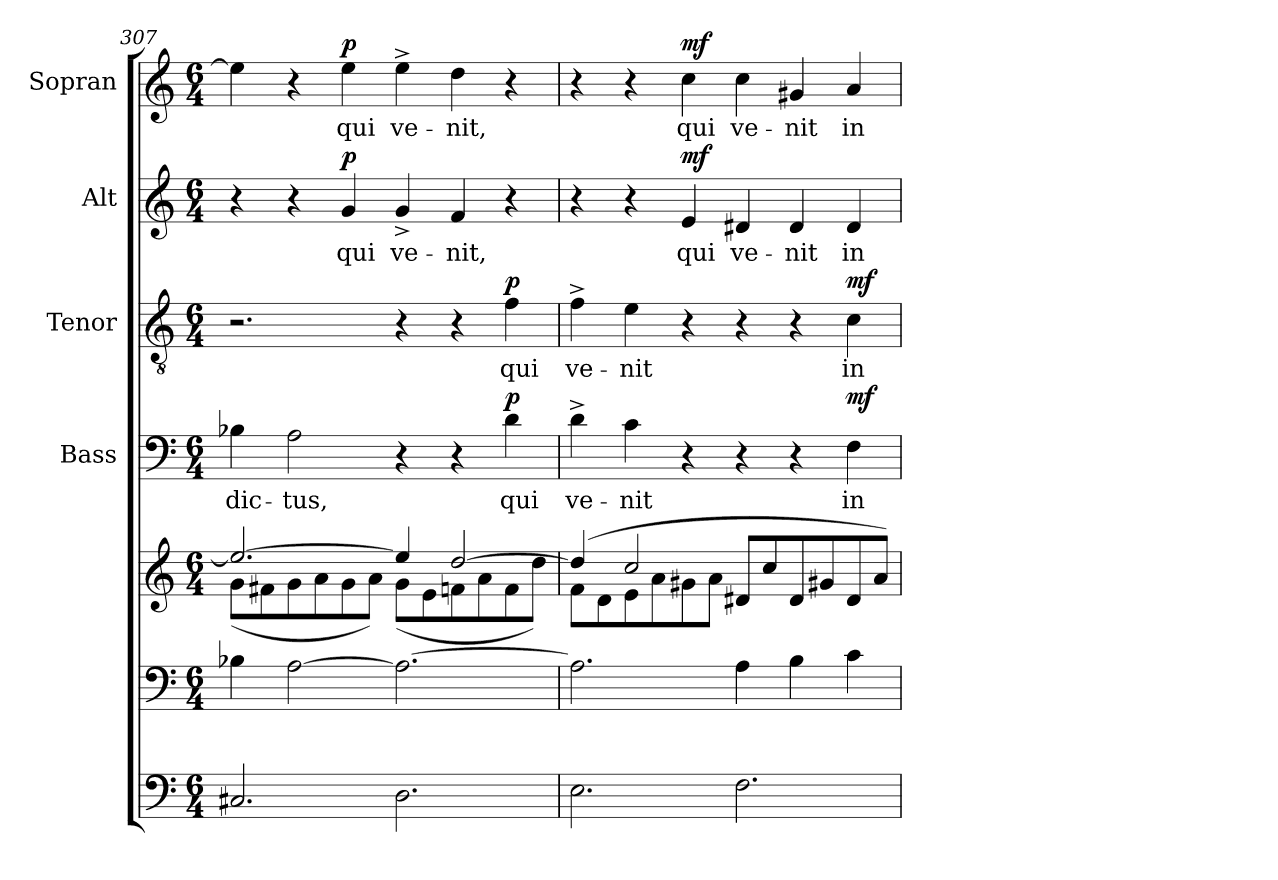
**kern	**kern	**kern	**kern	**text	**dynam	**kern	**text	**dynam	**kern	**text	**dynam	**kern	**text	**dynam
*part6	*part5	*part5	*part4	*part4	*part4	*part3	*part3	*part3	*part2	*part2	*part2	*part1	*part1	*part1
*staff7	*staff6	*staff5	*staff4	*staff4	*staff4	*staff3	*staff3	*staff3	*staff2	*staff2	*staff2	*staff1	*staff1	*staff1
*	*	*	*I"Bass	*	*	*I"Tenor	*	*	*I"Alt	*	*	*I"Sopran	*	*
*	*	*	*I'B.	*	*	*I'T.	*	*	*I'A.	*	*	*I'S.	*	*
*clefF4	*clefF4	*clefG2	*clefF4	*	*	*clefGv2	*	*	*clefG2	*	*	*clefG2	*	*
*ITrd7c12	*	*	*	*	*	*	*	*	*	*	*	*	*	*
*k[]	*k[]	*k[]	*k[]	*	*	*k[]	*	*	*k[]	*	*	*k[]	*	*
*C:	*C:	*C:	*C:	*	*	*C:	*	*	*C:	*	*	*C:	*	*
*M6/4	*M6/4	*M6/4	*M6/4	*	*	*M6/4	*	*	*M6/4	*	*	*M6/4	*	*
=307	=307	=307	=307	=307	=307	=307	=307	=307	=307	=307	=307	=307	=307	=307
*	*	*^	*	*	*	*	*	*	*	*	*	*	*	*
!	!	!	!	!	!LO:LY:b	!	!	!	!	!	!	!	!	!	!
2.CC#X/	4B-X\	2.ee/_	(<8g\L	4B-X\	-dic-	.	2.r	.	.	4r	.	.	4ee\]	.	.
.	.	.	8f#X\	.	.	.	.	.	.	.	.	.	.	.	.
!	!	!	!	!	!LO:LY:b	!	!	!	!	!	!	!	!	!	!
.	[2A\	.	8g\	2A\	-tus,	.	.	.	.	4r	.	.	4r	.	.
.	.	.	8a\	.	.	.	.	.	.	.	.	.	.	.	.
!	!	!	!	!	!	!	!	!	!	!	!LO:LY:b	!LO:DY:a	!	!LO:LY:b	!LO:DY:a
.	.	.	8g\	.	.	.	.	.	.	4g/	qui	p	4ee\	qui	p
.	.	.	8a\J)	.	.	.	.	.	.	.	.	.	.	.	.
!	!	!	!	!	!	!	!	!	!	!	!LO:LY:b	!	!	!LO:LY:b	!
2.DD\	2.A\_	4ee/]	(<8g\L	4r	.	.	4r	.	.	4g^</	ve-	.	4ee^>\	ve-	.
.	.	.	8e\	.	.	.	.	.	.	.	.	.	.	.	.
!	!	!	!	!	!	!	!	!	!	!	!LO:LY:b	!	!	!LO:LY:b	!
.	.	[>2dd/	8fn\	4r	.	.	4r	.	.	4f/	-nit,	.	4dd\	-nit,	.
.	.	.	8a\	.	.	.	.	.	.	.	.	.	.	.	.
!	!	!	!	!	!LO:LY:b	!LO:DY:a	!	!LO:LY:b	!LO:DY:a	!	!	!	!	!	!
.	.	.	8f\	4d\	qui	p	4f\	qui	p	4r	.	.	4r	.	.
.	.	.	8dd\J)	.	.	.	.	.	.	.	.	.	.	.	.
=308	=308	=308	=308	=308	=308	=308	=308	=308	=308	=308	=308	=308	=308	=308	=308
!	!	!	!	!	!LO:LY:b	!	!	!LO:LY:b	!	!	!	!	!	!	!
2.EE\	2.A\]	(4dd/]	8f\L	4d^>\	ve-	.	4f^>\	ve-	.	4r	.	.	4r	.	.
.	.	.	8d\	.	.	.	.	.	.	.	.	.	.	.	.
!	!	!	!	!	!LO:LY:b	!	!	!LO:LY:b	!	!	!	!	!	!	!
.	.	2cc/	8e\	4c\	-nit	.	4e\	-nit	.	4r	.	.	4r	.	.
.	.	.	8a\	.	.	.	.	.	.	.	.	.	.	.	.
!	!	!	!	!	!	!	!	!	!	!	!LO:LY:b	!LO:DY:a	!	!LO:LY:b	!LO:DY:a
.	.	.	8g#X\	4r	.	.	4r	.	.	4e/	qui	mf	4cc\	qui	mf
.	.	.	8a\J	.	.	.	.	.	.	.	.	.	.	.	.
!	!	!	!	!	!	!	!	!	!	!	!LO:LY:b	!	!	!LO:LY:b	!
2.FF\	4A\	8d#X/L	2.ryy	4r	.	.	4r	.	.	4d#X/	ve-	.	4cc\	ve-	.
.	.	8cc/	.	.	.	.	.	.	.	.	.	.	.	.	.
!	!	!	!	!	!	!	!	!	!	!	!LO:LY:b	!	!	!LO:LY:b	!
.	4B\	8d#/	.	4r	.	.	4r	.	.	4d#/	-nit	.	4g#X/	-nit	.
.	.	8g#X/	.	.	.	.	.	.	.	.	.	.	.	.	.
!	!	!	!	!	!LO:LY:b	!LO:DY:a	!	!LO:LY:b	!LO:DY:a	!	!LO:LY:b	!	!	!LO:LY:b	!
.	4c\	8d#/	.	4F\	in	mf	4c\	in	mf	4d#/	in	.	4a/	in	.
.	.	8a/J)	.	.	.	.	.	.	.	.	.	.	.	.	.
*	*	*v	*v	*	*	*	*	*	*	*	*	*	*	*	*
=	=	=	=	=	=	=	=	=	=	=	=	=	=	=
*-	*-	*-	*-	*-	*-	*-	*-	*-	*-	*-	*-	*-	*-	*-
